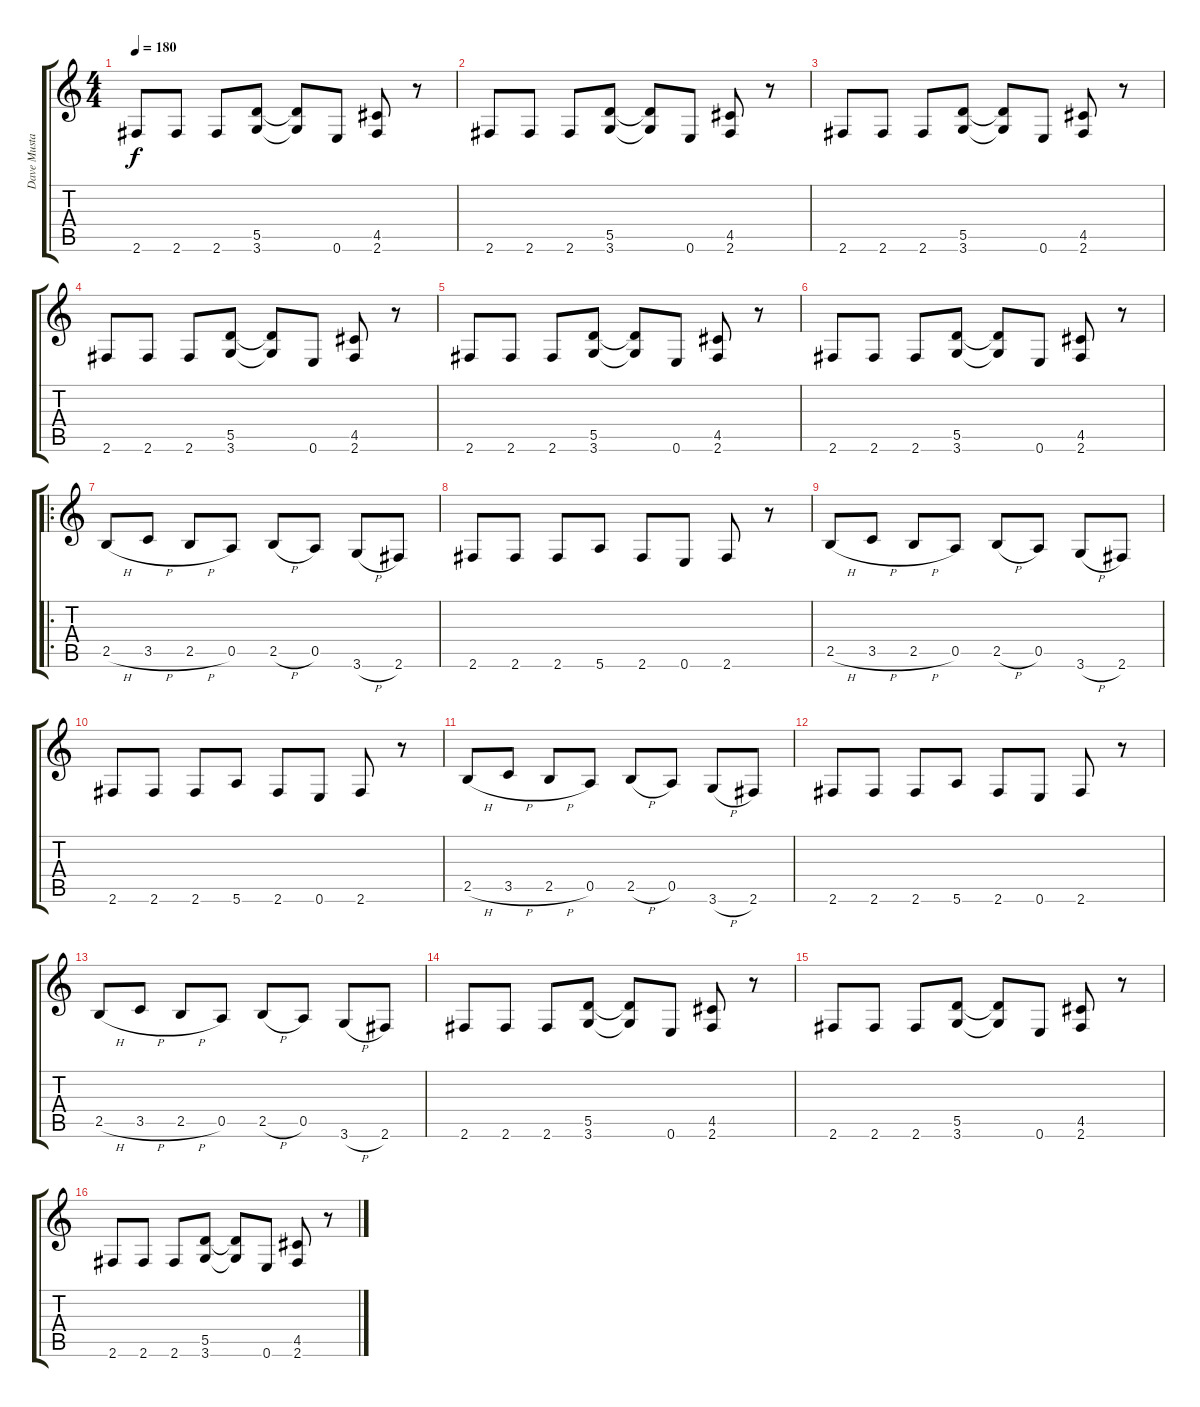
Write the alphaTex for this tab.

\track ("Dave Mustaine" "Dave Musta") {instrument distortionguitar}
\staff {score tabs}
\tuning (E4 B3 G3 D3 A2 E2) {hide}
\ts (4 4)
\tempo 180
\clef g2
\ks c
2.6.8{dy f} 2.6.8 2.6.8 (5.5 3.6).8 (5.5{t} 3.6{t}).8 0.6.8 (4.5 2.6).8 r.8 |
2.6.8 2.6.8 2.6.8 (5.5 3.6).8 (5.5{t} 3.6{t}).8 0.6.8 (4.5 2.6).8 r.8 |
2.6.8 2.6.8 2.6.8 (5.5 3.6).8 (5.5{t} 3.6{t}).8 0.6.8 (4.5 2.6).8 r.8 |
2.6.8 2.6.8 2.6.8 (5.5 3.6).8 (5.5{t} 3.6{t}).8 0.6.8 (4.5 2.6).8 r.8 |
2.6.8 2.6.8 2.6.8 (5.5 3.6).8 (5.5{t} 3.6{t}).8 0.6.8 (4.5 2.6).8 r.8 |
2.6.8 2.6.8 2.6.8 (5.5 3.6).8 (5.5{t} 3.6{t}).8 0.6.8 (4.5 2.6).8 r.8 |
\ro
2.5{h}.8 3.5{h}.8 2.5{h}.8 0.5.8 2.5{h}.8 0.5.8 3.6{h}.8 2.6.8 |
2.6.8 2.6.8 2.6.8 5.6.8 2.6.8 0.6.8 2.6.8 r.8 |
2.5{h}.8 3.5{h}.8 2.5{h}.8 0.5.8 2.5{h}.8 0.5.8 3.6{h}.8 2.6.8 |
2.6.8 2.6.8 2.6.8 5.6.8 2.6.8 0.6.8 2.6.8 r.8 |
2.5{h}.8 3.5{h}.8 2.5{h}.8 0.5.8 2.5{h}.8 0.5.8 3.6{h}.8 2.6.8 |
2.6.8 2.6.8 2.6.8 5.6.8 2.6.8 0.6.8 2.6.8 r.8 |
2.5{h}.8 3.5{h}.8 2.5{h}.8 0.5.8 2.5{h}.8 0.5.8 3.6{h}.8 2.6.8 |
2.6.8 2.6.8 2.6.8 (5.5 3.6).8 (5.5{t} 3.6{t}).8 0.6.8 (4.5 2.6).8 r.8 |
2.6.8 2.6.8 2.6.8 (5.5 3.6).8 (5.5{t} 3.6{t}).8 0.6.8 (4.5 2.6).8 r.8 |
2.6.8 2.6.8 2.6.8 (5.5 3.6).8 (5.5{t} 3.6{t}).8 0.6.8 (4.5 2.6).8 r.8
